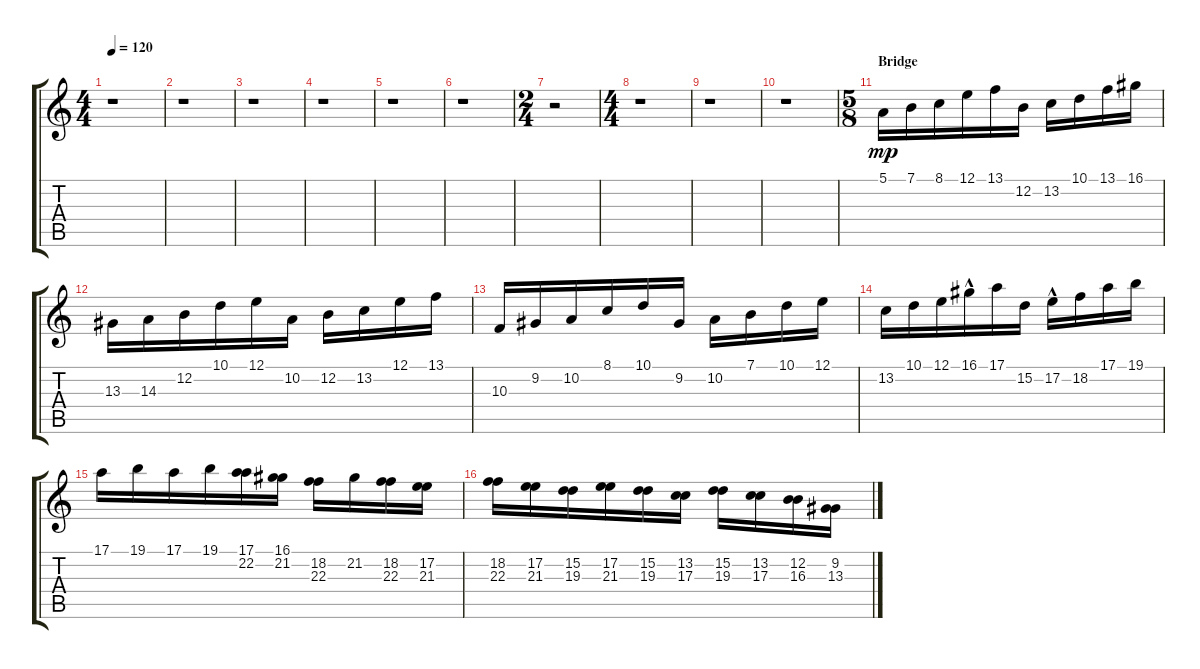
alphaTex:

\track "" {instrument pad3polysynth}
\staff {score tabs}
\tuning (E4 B3 G3 D3 A2 E2) {hide}
\ts (4 4)
\tempo 120
\clef g2
\ks c
r.1{dy mp} |
r.1 |
r.1 |
r.1 |
r.1 |
r.1 |
\ts (2 4)
r.2 |
\ts (4 4)
r.1 |
r.1 |
r.1 |
\ts (5 8)
\section ("" "Bridge")
5.1.16 7.1.16 8.1.16 12.1.16 13.1.16 12.2.16 13.2.16 10.1.16 13.1.16 16.1.16 |
13.3.16 14.3.16 12.2.16 10.1.16 12.1.16 10.2.16 12.2.16 13.2.16 12.1.16 13.1.16 |
10.3.16 9.2.16 10.2.16 8.1.16 10.1.16 9.2.16 10.2.16 7.1.16 10.1.16 12.1.16 |
13.2.16 10.1.16 12.1.16 16.1{hac}.16 17.1.16 15.2.16 17.2{hac}.16 18.2.16 17.1.16 19.1.16 |
17.1.16 19.1.16 17.1.16 19.1.16 (17.1 22.2).16 (16.1 21.2).16 (18.2 22.3).16 21.2.16 (18.2 22.3).16 (17.2 21.3).16 |
(18.2 22.3).16 (17.2 21.3).16 (15.2 19.3).16 (17.2 21.3).16 (15.2 19.3).16 (13.2 17.3).16 (15.2 19.3).16 (13.2 17.3).16 (12.2 16.3).16 (9.2 13.3).16
